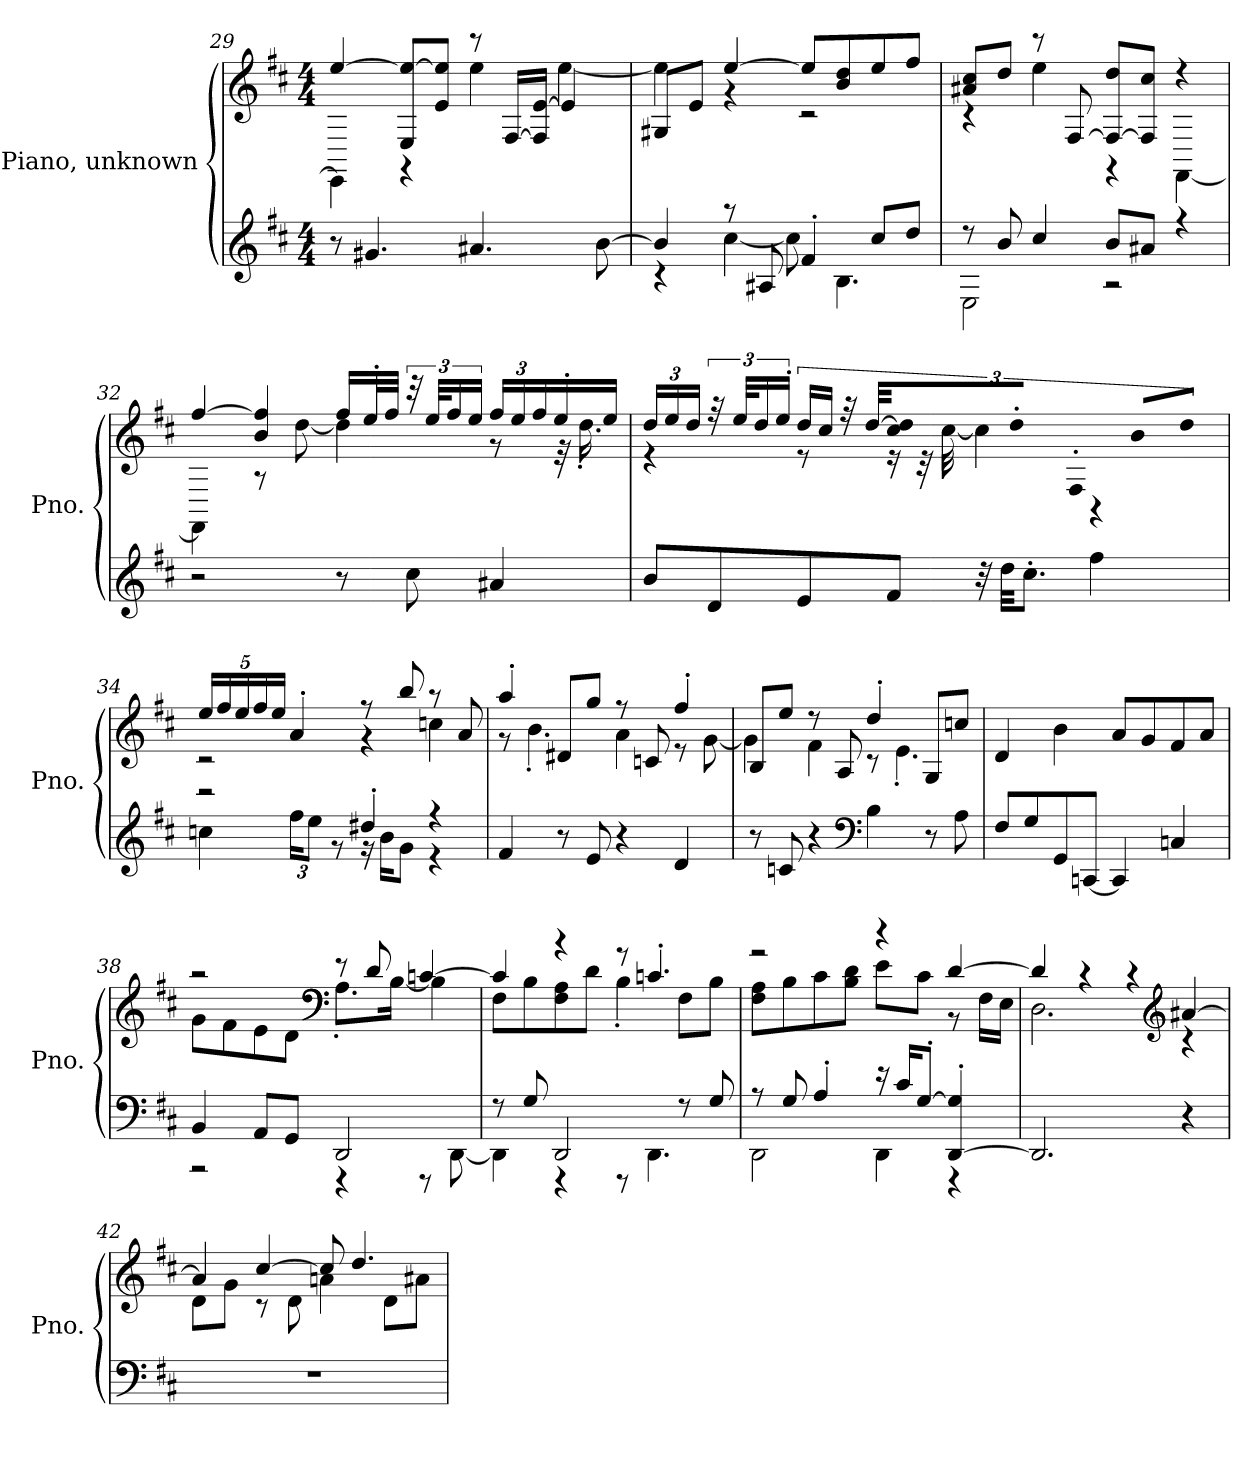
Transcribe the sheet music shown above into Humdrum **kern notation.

**kern	**kern
*part1	*part1
*staff2	*staff1
*I"Piano, unknown	*
*I'Pno.	*
*clefG2	*clefG2
*k[f#c#]	*k[f#c#]
*M4/4	*M4/4
=29	=29
*	*^
8r	[4ee/	4EE\]
4.g#X/	.	.
.	8E/ 8ee/_L	4r
.	8e/ 8ee/]J	.
4.a#X/	8r	4ee\
.	[16F#/LL	.
.	16F#/] [16e/JJ	.
.	4e/]	[4ee\
[8b\	.	.
!!LO:PB:g=z	!!
=30	=30	=30
*^	*	*
4b/]	4r	8G#X/L	4ee\]
.	.	8e/J	.
8r	[4cc#\	[4ee/	4r
8A#X/	.	.	.
4f#'/	8cc#\]	8ee/L]	2r
.	4.B\	8b/ 8dd/	.
8cc#/L	.	8ee/	.
8dd/J	.	8ff#/J	.
=31	=31	=31	=31
8r	2E\	8a#X/ 8cc#/L	4r
8b/	.	8dd/J	.
4cc#/	.	8r	4ee\
.	.	[8F#/	.
8b/L	2r	8F#/_ 8dd/L	4r
8a#X/J	.	8F#/] 8cc#/J	.
4r	.	4r	[4FF#\
*v	*v	*	*
=32	=32	=32
2r	[4ff#/	4FF#\]
.	4b/ 4ff#/]	8r
.	.	[8dd\
8r	16ff#/LL	4dd\]
.	32ee'/L	.
.	32ff#/JJJ	.
8cc#\	48r	.
.	48ee/KLL	.
.	24ff#/	.
.	24ee/JJ	.
*	*Xbrackettup	*
4a#X/	24ff#/LL	8r
.	24ee/	.
.	24ff#/	.
.	16ee'/	32r
.	.	16.dd'\
.	16ee/JJ	.
!!LO:LB:g=z	!!
=33	=33	=33
8b/L	24dd/LL	4r
.	24ee/	.
.	24dd/JJ	.
*	*brackettup	*
8d/	48r	.
.	48ee/KLL	.
.	24dd/	.
.	24ee'/JJ	.
8e/	24dd/LL	8r
.	24cc#/JJ	.
.	48r	.
.	[48dd/KLL	.
8f#/J	16cc#/ 16dd/]	16r
.	16dd'/JJ	32r
.	.	[32cc#\
32r	4F#'/	4cc#\]
32dd\KKL	.	.
8.cc#'\J	.	.
4ff#\	8b/L	4r
.	8dd/J	.
=34	=34	=34
*^	*	*
*	*	*Xbrackettup	*
2r	4ccn\	20ee/LL	2r
.	.	20ff#/	.
.	.	20ee/	.
.	.	20ff#/	.
.	.	20ee/JJ	.
*	*Xbrackettup	*	*
.	24ff#\KL	4a'/	.
.	12ee\J	.	.
.	8r	.	.
4dd#X'/	16r	8r	4r
.	16b\KL	.	.
.	8g\J	8bb/	.
4r	4r	8r	4ccn\
.	.	8a/	.
*v	*v	*	*
!!LO:LB:g=z	!!
=35	=35	=35
4f#/	4aa'/	8r
.	.	4.b'\
8r	8d#X/L	.
8e/	8gg/J	.
4r	8r	4a\
.	8cn/	.
4d/	4ff#'/	8r
.	.	[8g\
=36	=36	=36
8r	8B/L	4g\]
8cn/	8ee/J	.
4r	8r	4f#\
.	8A/	.
*clefF4	*	*
4B\	4dd'/	8r
.	.	4.e'\
8r	8G/L	.
8A\	8ccn/J	.
*	*v	*v
=37	=37
8F#/L	4d/
8G/	.
8GG/	4b\
[8CCn/J	.
4CC/]	8a/L
.	8g/
4Cn/	8f#/
.	8a/J
!!LO:LB:g=z
=38	=38
*^	*^
4BB/	2r	2r	8g\L
.	.	.	8f#\
8AA/L	.	.	8e\
8GG/J	.	.	8d\J
*	*	*clefF4	*
2DD/	4r	8r	8.A'\L
.	.	8d/	.
.	.	.	[16B\Jk
.	8r	[4cn/	4B\]
.	[8DD\	.	.
=39	=39	=39	=39
8r	4DD\]	4c/]	8F#\L
8G/	.	.	8B\
2DD/	4r	4r	8F#\ 8A\
.	.	.	8d\J
.	8r	8r	4B'\
.	4.DD\	4.cn'/	.
8r	.	.	8F#\L
8G/	.	.	8B\J
=40	=40	=40	=40
8r	2DD\	2r	8F#\ 8A\L
8G/	.	.	8B\
4A'/	.	.	8c#\
.	.	.	8B\ 8d\J
16r	4DD\	4r	8e\L
16c#/KL	.	.	.
[8G'/J	.	.	8c#\J
[4DD/' 4G/]'	4r	[4d/	8r
.	.	.	16F#\LL
.	.	.	16E\JJ
*v	*v	*	*
=41	=41	=41
2.DD/]	4d/]	2.D\
.	4r	.
.	4r	.
*	*clefG2	*
4r	[4a#X/	4r
!!LO:LB:g=z	!!
=42	=42	=42
1r	4a#/]	8d\L
.	.	8g\J
.	[4cc#/	8r
.	.	8d\
.	8cc#/]	4an\
.	4.dd/	.
.	.	8d\L
.	.	8a#X\J
*	*v	*v
=	=
*-	*-
